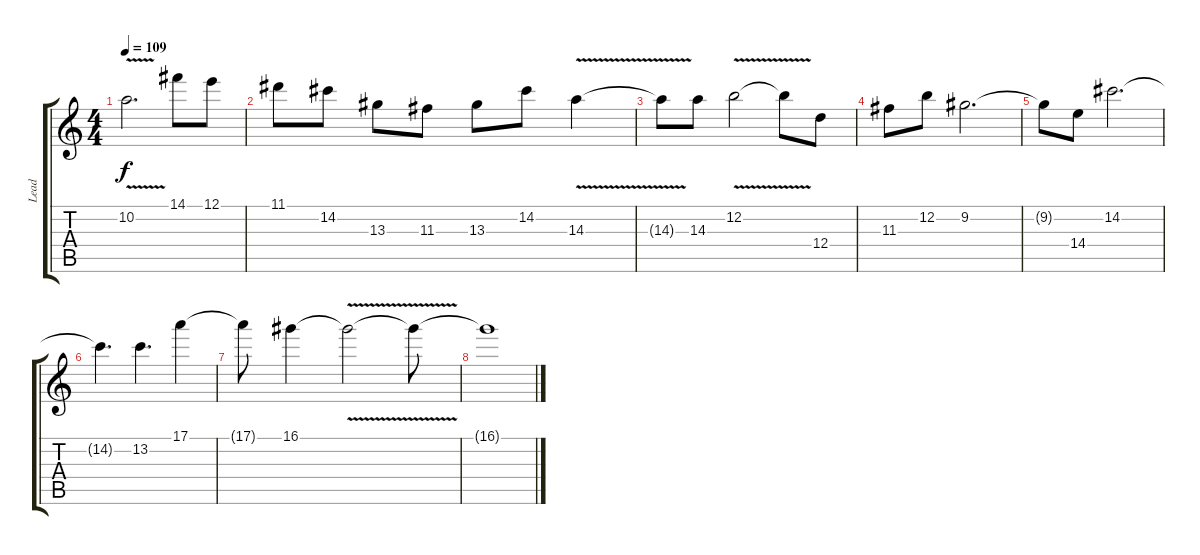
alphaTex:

\track ("Lead" "Lead") {instrument distortionguitar}
\staff {score tabs}
\tuning (E4 B3 G3 D3 A2 E2) {hide}
\ts (4 4)
\tempo 109
\clef g2
\ks c
10.2{v t}.2{d dy f} 14.1.8 12.1.8 |
11.1.8 14.2.8 13.3.8 11.3.8 13.3.8 14.2.8 14.3{v}.4 |
14.3{t}.8 14.3.8 12.2{v}.2 12.2{t}.8 12.4.8 |
11.3.8 12.2.8 9.2.2{d} |
9.2{t}.8 14.4.8 14.2.2{d} |
14.2{t}.4{d} 13.2.4{d} 17.1.4 |
17.1{t}.8 16.1.4 16.1{v t}.2 16.1{t}.8 |
16.1{t}.1
